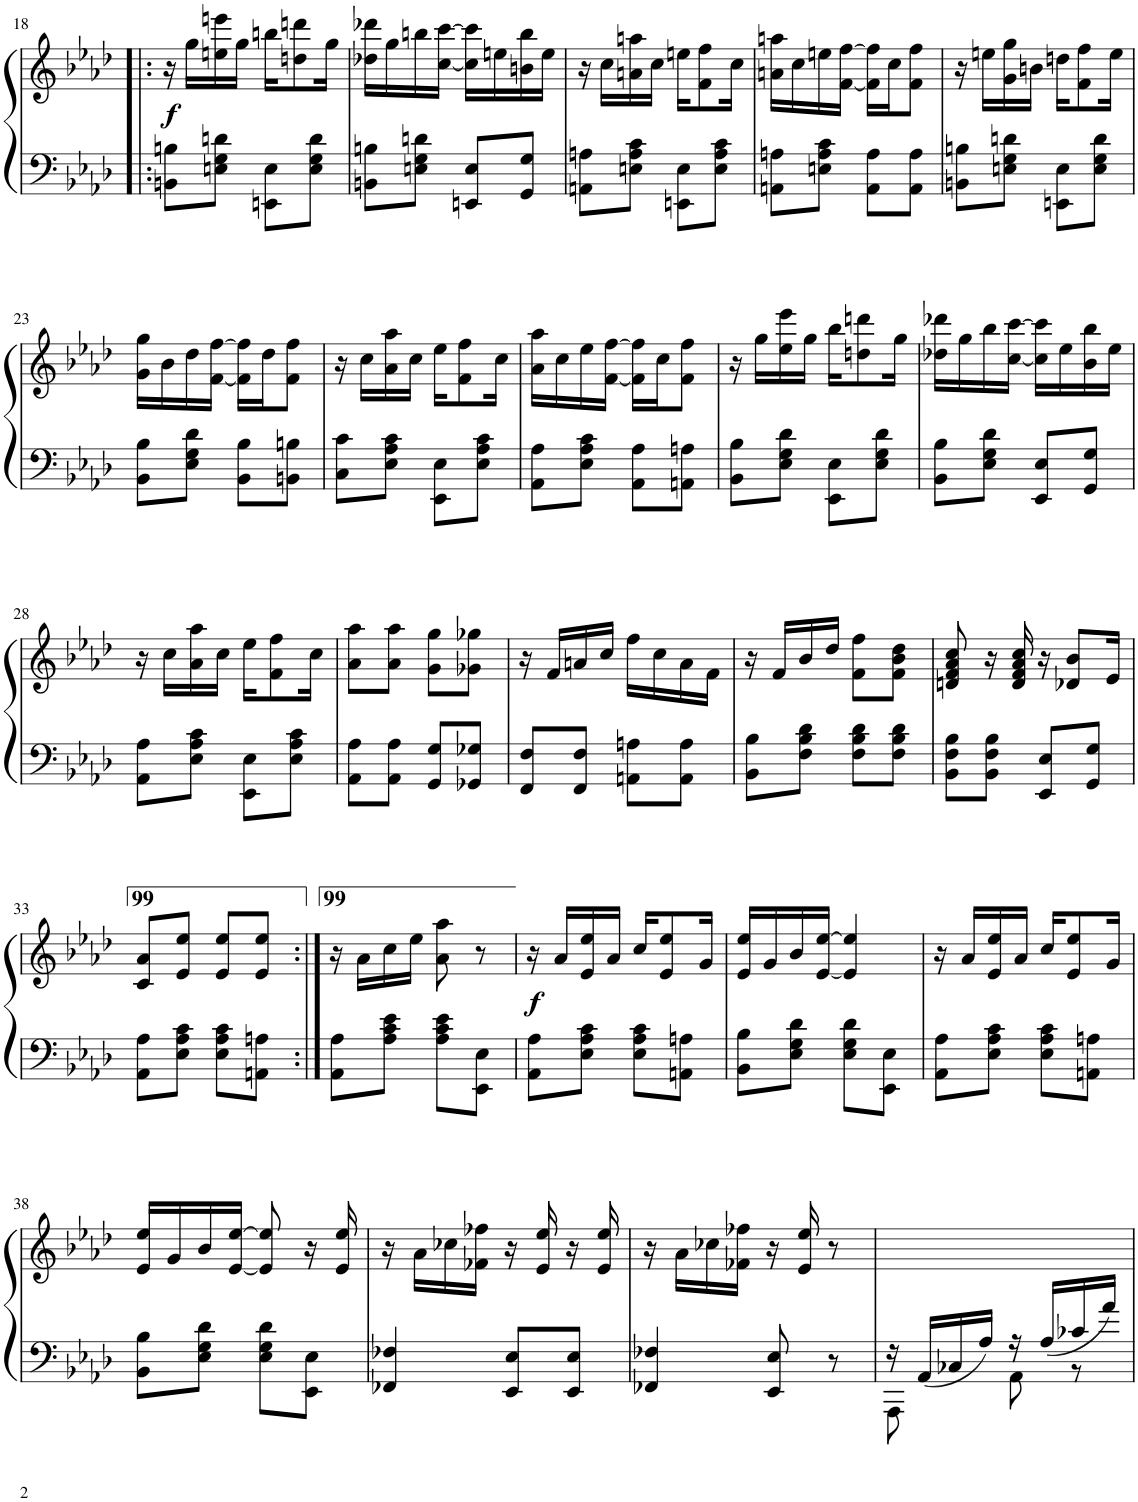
**kern	**kern	**dynam
*part1	*part1	*part1
*staff2	*staff1	*staff1/2
*I"Piano	*	*
*I'Pno	*	*
!!LO:PB:g=z
*clefF4	*clefG2	*
*k[b-e-a-d-]	*k[b-e-a-d-]	*
*M2/4	*M2/4	*
=18!|:	=18!|:	=18!|:
!	!	!LO:DY:a=2
8BBn\ 8Bn\L	16r	f
.	16gg\LL	.
8En\ 8G\ 8dn\J	16een\ 16eeen\	.
.	16gg\JJ	.
8EEn\ 8E\L	16bbn\KL	.
.	8ddn\ 8dddn\	.
8E\ 8G\ 8d\J	.	.
.	16gg\Jk	.
=19	=19	=19
8BBn\ 8Bn\L	16dd-X\ 16ddd-X\LL	.
.	16gg\	.
8En\ 8G\ 8dn\J	16bbn\	.
.	[<16cc\ [>16ccc\JJ	.
8EEn/ 8E/L	16cc\] 16ccc\]LL	.
.	16een\	.
8GG/ 8G/J	16bn\ 16bb\	.
.	16ee\JJ	.
=20	=20	=20
8AAn\ 8An\L	16r	.
.	16cc\LL	.
8En\ 8A\ 8c\J	16an\ 16aan\	.
.	16cc\JJ	.
8EEn\ 8E\L	16een\KL	.
.	8f\ 8ff\	.
8E\ 8A\ 8c\J	.	.
.	16cc\Jk	.
=21	=21	=21
8AAn\ 8An\L	16an\ 16aan\LL	.
.	16cc\	.
8En\ 8A\ 8c\J	16een\	.
.	[<16f\ [>16ff\JJ	.
8AA\ 8A\L	16f\] 16ff\]LL	.
.	16cc\J	.
8AA\ 8A\J	8f\ 8ff\J	.
=22	=22	=22
8BBn\ 8Bn\L	16r	.
.	16een\LL	.
8En\ 8G\ 8dn\J	16g\ 16gg\	.
.	16bn\JJ	.
8EEn\ 8E\L	16ddn\KL	.
.	8f\ 8ff\	.
8E\ 8G\ 8d\J	.	.
.	16ee\Jk	.
!!LO:LB:g=z
=23	=23	=23
8BB-\ 8B-\L	16g\ 16gg\LL	.
.	16b-\	.
8E-\ 8G\ 8d-\J	16dd-\	.
.	[<16f\ [>16ff\JJ	.
8BB-\ 8B-\L	16f\] 16ff\]LL	.
.	16dd-\J	.
8BBn\ 8Bn\J	8f\ 8ff\J	.
=24	=24	=24
8C\ 8c\L	16r	.
.	16cc\LL	.
8E-\ 8A-\ 8c\J	16a-\ 16aa-\	.
.	16cc\JJ	.
8EE-\ 8E-\L	16ee-\KL	.
.	8f\ 8ff\	.
8E-\ 8A-\ 8c\J	.	.
.	16cc\Jk	.
=25	=25	=25
8AA-\ 8A-\L	16a-\ 16aa-\LL	.
.	16cc\	.
8E-\ 8A-\ 8c\J	16ee-\	.
.	[<16f\ [>16ff\JJ	.
8AA-\ 8A-\L	16f\] 16ff\]LL	.
.	16cc\J	.
8AAn\ 8An\J	8f\ 8ff\J	.
=26	=26	=26
8BB-\ 8B-\L	16r	.
.	16gg\LL	.
8E-\ 8G\ 8d-\J	16ee-\ 16eee-\	.
.	16gg\JJ	.
8EE-\ 8E-\L	16bb-\KL	.
.	8ddn\ 8dddn\	.
8E-\ 8G\ 8d-\J	.	.
.	16gg\Jk	.
=27	=27	=27
8BB-\ 8B-\L	16dd-X\ 16ddd-X\LL	.
.	16gg\	.
8E-\ 8G\ 8d-\J	16bb-\	.
.	[<16cc\ [>16ccc\JJ	.
8EE-/ 8E-/L	16cc\] 16ccc\]LL	.
.	16ee-\	.
8GG/ 8G/J	16b-\ 16bb-\	.
.	16ee-\JJ	.
!!LO:LB:g=z
=28	=28	=28
8AA-\ 8A-\L	16r	.
.	16cc\LL	.
8E-\ 8A-\ 8c\J	16a-\ 16aa-\	.
.	16cc\JJ	.
8EE-\ 8E-\L	16ee-\KL	.
.	8f\ 8ff\	.
8E-\ 8A-\ 8c\J	.	.
.	16cc\Jk	.
=29	=29	=29
8AA-\ 8A-\L	8a-\ 8aa-\L	.
8AA-\ 8A-\J	8a-\ 8aa-\J	.
8GG/ 8G/L	8g\ 8gg\L	.
8GG-X/ 8G-X/J	8g-X\ 8gg-X\J	.
=30	=30	=30
8FF/ 8F/L	16r	.
.	16f/LL	.
8FF/ 8F/J	16an/	.
.	16cc/JJ	.
8AAn\ 8An\L	16ff\LL	.
.	16cc\	.
8AA\ 8A\J	16a\	.
.	16f\JJ	.
=31	=31	=31
8BB-\ 8B-\L	16r	.
.	16f/LL	.
8F\ 8B-\ 8d-\J	16b-/	.
.	16dd-/JJ	.
8F\ 8B-\ 8d-\L	8f\ 8ff\L	.
8F\ 8B-\ 8d-\J	8f\ 8b-\ 8dd-\J	.
=32	=32	=32
8BB-\ 8F\ 8B-\L	8dn/ 8f/ 8a-/ 8cc/	.
8BB-\ 8F\ 8B-\J	16r	.
.	16d/ 16f/ 16a-/ 16cc/	.
8EE-/ 8E-/L	16r	.
.	8d-X/ 8b-/L	.
8GG/ 8G/J	.	.
.	16e-/Jk	.
!!LO:LB:g=z
=33	=33	=33
8AA-\ 8A-\L	8c/ 8a-/L	.
8E-\ 8A-\ 8c\J	8e-/ 8ee-/J	.
8E-\ 8A-\ 8c\L	8e-/ 8ee-/L	.
8AAn\ 8An\J	8e-/ 8ee-/J	.
=34:|!	=34:|!	=34:|!
8AA-\ 8A-\L	16r	.
.	16a-\LL	.
8A-\ 8c\ 8e-\J	16cc\	.
.	16ee-\JJ	.
8A-\ 8c\ 8e-\L	8a-\ 8aa-\	.
8EE-\ 8E-\J	8r	.
=35	=35	=35
!	!	!LO:DY:a=2
8AA-\ 8A-\L	16r	f
.	16a-/LL	.
8E-\ 8A-\ 8c\J	16e-/ 16ee-/	.
.	16a-/JJ	.
8E-\ 8A-\ 8c\L	16cc/KL	.
.	8e-/ 8ee-/	.
8AAn\ 8An\J	.	.
.	16g/Jk	.
=36	=36	=36
8BB-\ 8B-\L	16e-/ 16ee-/LL	.
.	16g/	.
8E-\ 8G\ 8d-\J	16b-/	.
.	[<16e-/ [>16ee-/JJ	.
8E-\ 8G\ 8d-\L	4e-/] 4ee-/]	.
8EE-\ 8E-\J	.	.
=37	=37	=37
8AA-\ 8A-\L	16r	.
.	16a-/LL	.
8E-\ 8A-\ 8c\J	16e-/ 16ee-/	.
.	16a-/JJ	.
8E-\ 8A-\ 8c\L	16cc/KL	.
.	8e-/ 8ee-/	.
8AAn\ 8An\J	.	.
.	16g/Jk	.
!!LO:LB:g=z
=38	=38	=38
8BB-\ 8B-\L	16e-/ 16ee-/LL	.
.	16g/	.
8E-\ 8G\ 8d-\J	16b-/	.
.	[<16e-/ [>16ee-/JJ	.
8E-\ 8G\ 8d-\L	8e-/] 8ee-/]	.
8EE-\ 8E-\J	16r	.
.	16e-/ 16ee-/	.
=39	=39	=39
4FF-X/ 4F-X/	16r	.
.	16a-\LL	.
.	16cc-X\	.
.	16f-X\ 16ff-X\JJ	.
8EE-/ 8E-/L	16r	.
.	16e-/ 16ee-/	.
8EE-/ 8E-/J	16r	.
.	16e-/ 16ee-/	.
=40	=40	=40
4FF-X/ 4F-X/	16r	.
.	16a-\LL	.
.	16cc-X\	.
.	16f-X\ 16ff-X\JJ	.
8EE-/ 8E-/	16r	.
.	16e-/ 16ee-/	.
8r	8r	.
=41	=41	=41
*^	*	*
16r	8AAA-\	2ryy	.
16AA-/LL	.	.	.
16C-X/	8ryy	.	.
16A-/JJ	.	.	.
16r	8AA-\	.	.
16A-/LL	.	.	.
16c-X/	8r	.	.
16a-/JJ	.	.	.
*v	*v	*	*
=	=	=
*-	*-	*-
